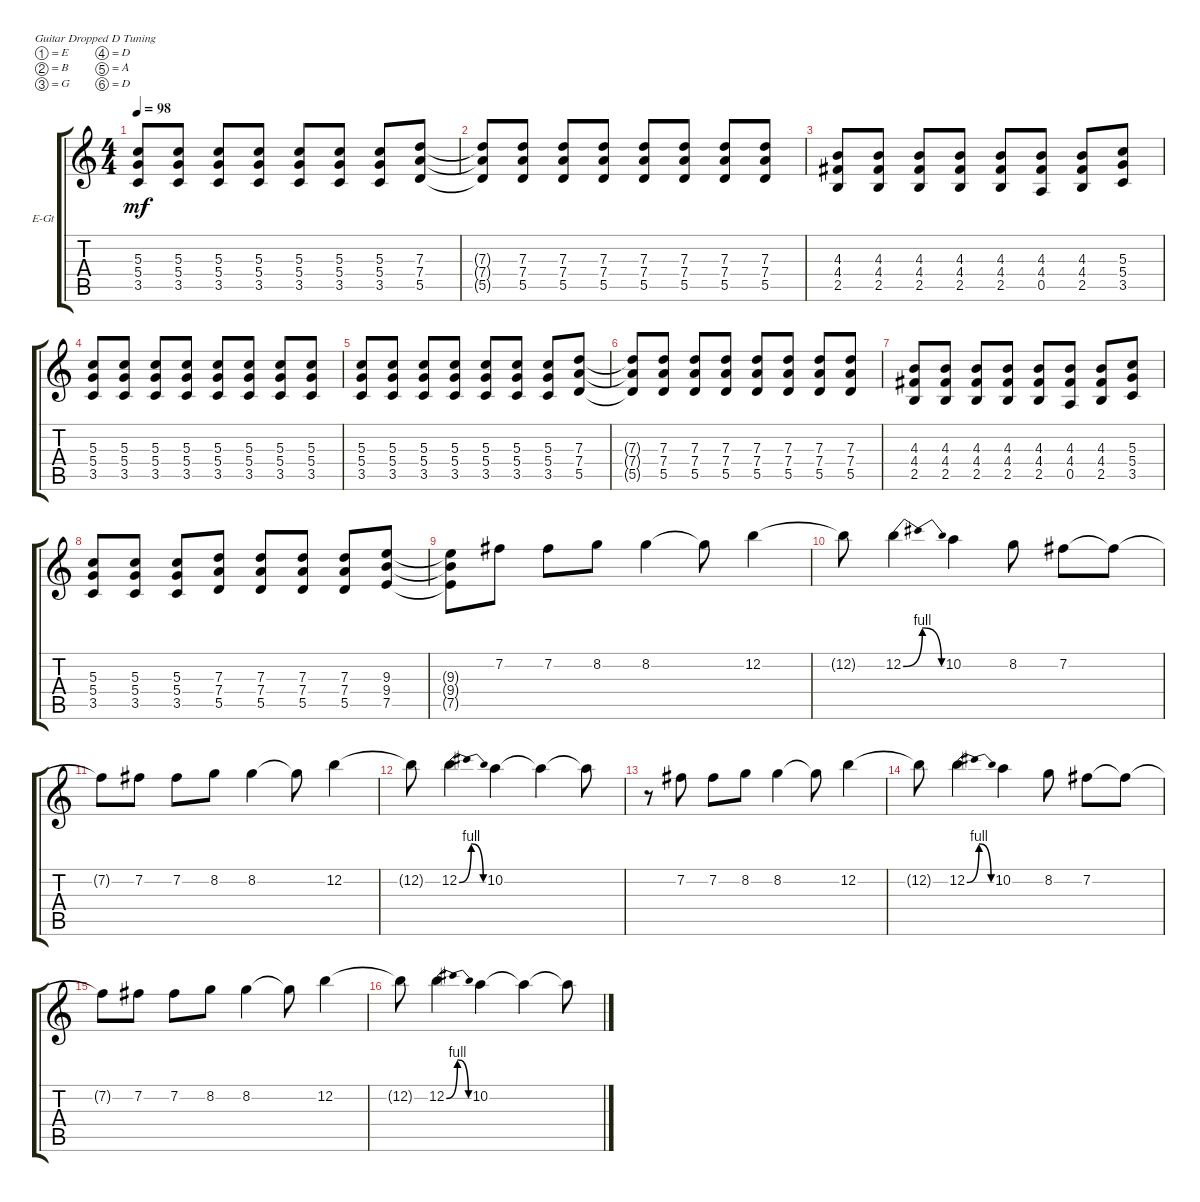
\defaultSystemsLayout 4
\bracketExtendMode groupsimilarinstruments
\firstSystemTrackNameOrientation horizontal
\otherSystemsTrackNameOrientation horizontal
\track ("Rich Ward (Lead)" "E-Gt") {instrument distortionguitar}
\staff {score tabs}
\tuning (E4 B3 G3 D3 A2 D2)
\ts (4 4)
\tempo 98
\clef g2
\ks c
(3.5 5.4 5.3).8{dy mf} (3.5 5.4 5.3).8 (3.5 5.4 5.3).8 (3.5 5.4 5.3).8 (3.5 5.4 5.3).8 (3.5 5.4 5.3).8 (3.5 5.4 5.3).8 (5.5 7.4 7.3).8 |
(7.3{t} 7.4{t} 5.5{t}).8 (7.3 7.4 5.5).8 (7.3 7.4 5.5).8 (7.3 7.4 5.5).8 (7.3 7.4 5.5).8 (7.3 7.4 5.5).8 (7.3 7.4 5.5).8 (7.3 7.4 5.5).8 |
(4.4 2.5 4.3).8 (4.4 2.5 4.3).8 (4.4 2.5 4.3).8 (4.4 2.5 4.3).8 (4.4 2.5 4.3).8 (4.4 0.5 4.3).8 (4.4 2.5 4.3).8 (5.4 3.5 5.3).8 |
(3.5 5.4 5.3).8 (3.5 5.4 5.3).8 (3.5 5.4 5.3).8 (3.5 5.4 5.3).8 (3.5 5.4 5.3).8 (3.5 5.4 5.3).8 (3.5 5.4 5.3).8 (3.5 5.4 5.3).8 |
(3.5 5.4 5.3).8 (3.5 5.4 5.3).8 (3.5 5.4 5.3).8 (3.5 5.4 5.3).8 (3.5 5.4 5.3).8 (3.5 5.4 5.3).8 (3.5 5.4 5.3).8 (5.5 7.4 7.3).8 |
(7.3{t} 7.4{t} 5.5{t}).8 (7.3 7.4 5.5).8 (7.3 7.4 5.5).8 (7.3 7.4 5.5).8 (7.3 7.4 5.5).8 (7.3 7.4 5.5).8 (7.3 7.4 5.5).8 (7.3 7.4 5.5).8 |
(4.4 2.5 4.3).8 (4.4 2.5 4.3).8 (4.4 2.5 4.3).8 (4.4 2.5 4.3).8 (4.4 2.5 4.3).8 (4.4 0.5 4.3).8 (4.4 2.5 4.3).8 (5.4 3.5 5.3).8 |
(3.5 5.4 5.3).8 (3.5 5.4 5.3).8 (3.5 5.4 5.3).8 (5.5 7.4 7.3).8 (5.5 7.4 7.3).8 (5.5 7.4 7.3).8 (5.5 7.4 7.3).8 (7.5 9.4 9.3).8 |
(9.3{t} 9.4{t} 7.5{t}).8 7.2.8 7.2.8 8.2.8 8.2.4 8.2{t}.8 12.2.4 |
12.2{t}.8 12.2{be (bendrelease 0 0 10.2 4 20.4 4 30 0)}.4 10.2.4 8.2.8 7.2.8 7.2{t}.8 |
7.2{t}.8 7.2.8 7.2.8 8.2.8 8.2.4 8.2{t}.8 12.2.4 |
12.2{t}.8 12.2{be (bendrelease 0 0 10.2 4 20.4 4 30 0)}.4 10.2.4 10.2{t}.4 10.2{t}.8 |
r.8 7.2.8 7.2.8 8.2.8 8.2.4 8.2{t}.8 12.2.4 |
12.2{t}.8 12.2{be (bendrelease 0 0 10.2 4 20.4 4 30 0)}.4 10.2.4 8.2.8 7.2.8 7.2{t}.8 |
7.2{t}.8 7.2.8 7.2.8 8.2.8 8.2.4 8.2{t}.8 12.2.4 |
12.2{t}.8 12.2{be (bendrelease 0 0 10.2 4 20.4 4 30 0)}.4 10.2.4 10.2{t}.4 10.2{t}.8
